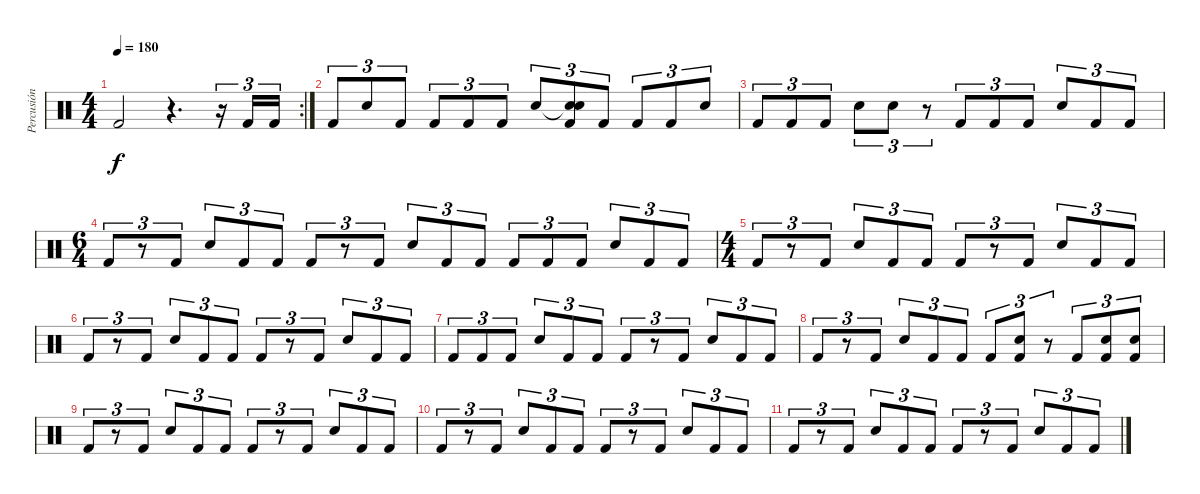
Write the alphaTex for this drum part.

\track ("Percusión" "Percusión") {instrument percussion}
\staff {score}
\articulation defaults
\rc 2
\ts (4 4)
\tempo 180
\clef neutral
\ks c "Kick (hit) 2".2{dy f}
r.4{d} r.16{tu (3 2)} "Kick (hit) 2".16{tu (3 2)} "Kick (hit) 2".16{tu (3 2)} |
"Kick (hit) 2".8{tu (3 2)} "Snare (hit) 2".8{tu (3 2)} "Kick (hit) 2".8{tu (3 2)} "Kick (hit) 2".8{tu (3 2)} "Kick (hit) 2".8{tu (3 2)} "Kick (hit) 2".8{tu (3 2)} "Snare (hit) 2".8{tu (3 2)} ("Snare (hit)"{t} "Snare (hit)"{t} "Kick (hit) 2").8{tu (3 2)} "Kick (hit) 2".8{tu (3 2)} "Kick (hit) 2".8{tu (3 2)} "Kick (hit) 2".8{tu (3 2)} "Snare (hit) 2".8{tu (3 2)} |
"Kick (hit) 2".8{tu (3 2)} "Kick (hit) 2".8{tu (3 2)} "Kick (hit) 2".8{tu (3 2)} "Snare (hit) 2".8{tu (3 2)} "Snare (hit) 2".8{tu (3 2)} r.8{tu (3 2)} "Kick (hit) 2".8{tu (3 2)} "Kick (hit) 2".8{tu (3 2)} "Kick (hit) 2".8{tu (3 2)} "Electric Snare (hit)".8{tu (3 2)} "Kick (hit) 2".8{tu (3 2)} "Kick (hit) 2".8{tu (3 2)} |
\ts (6 4)
"Kick (hit) 2".8{tu (3 2)} r.8{tu (3 2)} "Kick (hit) 2".8{tu (3 2)} "Electric Snare (hit)".8{tu (3 2)} "Kick (hit) 2".8{tu (3 2)} "Kick (hit) 2".8{tu (3 2)} "Kick (hit) 2".8{tu (3 2)} r.8{tu (3 2)} "Kick (hit) 2".8{tu (3 2)} "Electric Snare (hit)".8{tu (3 2)} "Kick (hit) 2".8{tu (3 2)} "Kick (hit) 2".8{tu (3 2)} "Kick (hit) 2".8{tu (3 2)} "Kick (hit) 2".8{tu (3 2)} "Kick (hit) 2".8{tu (3 2)} "Electric Snare (hit)".8{tu (3 2)} "Kick (hit) 2".8{tu (3 2)} "Kick (hit) 2".8{tu (3 2)} |
\ts (4 4)
"Kick (hit) 2".8{tu (3 2)} r.8{tu (3 2)} "Kick (hit) 2".8{tu (3 2)} "Electric Snare (hit)".8{tu (3 2)} "Kick (hit) 2".8{tu (3 2)} "Kick (hit) 2".8{tu (3 2)} "Kick (hit) 2".8{tu (3 2)} r.8{tu (3 2)} "Kick (hit) 2".8{tu (3 2)} "Electric Snare (hit)".8{tu (3 2)} "Kick (hit) 2".8{tu (3 2)} "Kick (hit) 2".8{tu (3 2)} |
"Kick (hit) 2".8{tu (3 2)} r.8{tu (3 2)} "Kick (hit) 2".8{tu (3 2)} "Electric Snare (hit)".8{tu (3 2)} "Kick (hit) 2".8{tu (3 2)} "Kick (hit) 2".8{tu (3 2)} "Kick (hit) 2".8{tu (3 2)} r.8{tu (3 2)} "Kick (hit) 2".8{tu (3 2)} "Electric Snare (hit)".8{tu (3 2)} "Kick (hit) 2".8{tu (3 2)} "Kick (hit) 2".8{tu (3 2)} |
"Kick (hit) 2".8{tu (3 2)} "Kick (hit) 2".8{tu (3 2)} "Kick (hit) 2".8{tu (3 2)} "Electric Snare (hit)".8{tu (3 2)} "Kick (hit) 2".8{tu (3 2)} "Kick (hit) 2".8{tu (3 2)} "Kick (hit) 2".8{tu (3 2)} r.8{tu (3 2)} "Kick (hit) 2".8{tu (3 2)} "Electric Snare (hit)".8{tu (3 2)} "Kick (hit) 2".8{tu (3 2)} "Kick (hit) 2".8{tu (3 2)} |
"Kick (hit) 2".8{tu (3 2)} r.8{tu (3 2)} "Kick (hit) 2".8{tu (3 2)} "Electric Snare (hit)".8{tu (3 2)} "Kick (hit) 2".8{tu (3 2)} "Kick (hit) 2".8{tu (3 2)} "Kick (hit) 2".8{tu (3 2)} ("Snare (hit) 2" "Kick (hit) 2").8{tu (3 2)} r.8{tu (3 2)} "Kick (hit) 2".8{tu (3 2)} ("Snare (hit) 2" "Kick (hit) 2").8{tu (3 2)} ("Snare (hit) 2" "Kick (hit) 2").8{tu (3 2)} |
"Kick (hit) 2".8{tu (3 2)} r.8{tu (3 2)} "Kick (hit) 2".8{tu (3 2)} "Electric Snare (hit)".8{tu (3 2)} "Kick (hit) 2".8{tu (3 2)} "Kick (hit) 2".8{tu (3 2)} "Kick (hit) 2".8{tu (3 2)} r.8{tu (3 2)} "Kick (hit) 2".8{tu (3 2)} "Electric Snare (hit)".8{tu (3 2)} "Kick (hit) 2".8{tu (3 2)} "Kick (hit) 2".8{tu (3 2)} |
"Kick (hit) 2".8{tu (3 2)} r.8{tu (3 2)} "Kick (hit) 2".8{tu (3 2)} "Electric Snare (hit)".8{tu (3 2)} "Kick (hit) 2".8{tu (3 2)} "Kick (hit) 2".8{tu (3 2)} "Kick (hit) 2".8{tu (3 2)} r.8{tu (3 2)} "Kick (hit) 2".8{tu (3 2)} "Electric Snare (hit)".8{tu (3 2)} "Kick (hit) 2".8{tu (3 2)} "Kick (hit) 2".8{tu (3 2)} |
"Kick (hit) 2".8{tu (3 2)} r.8{tu (3 2)} "Kick (hit) 2".8{tu (3 2)} "Electric Snare (hit)".8{tu (3 2)} "Kick (hit) 2".8{tu (3 2)} "Kick (hit) 2".8{tu (3 2)} "Kick (hit) 2".8{tu (3 2)} r.8{tu (3 2)} "Kick (hit) 2".8{tu (3 2)} "Electric Snare (hit)".8{tu (3 2)} "Kick (hit) 2".8{tu (3 2)} "Kick (hit) 2".8{tu (3 2)}
